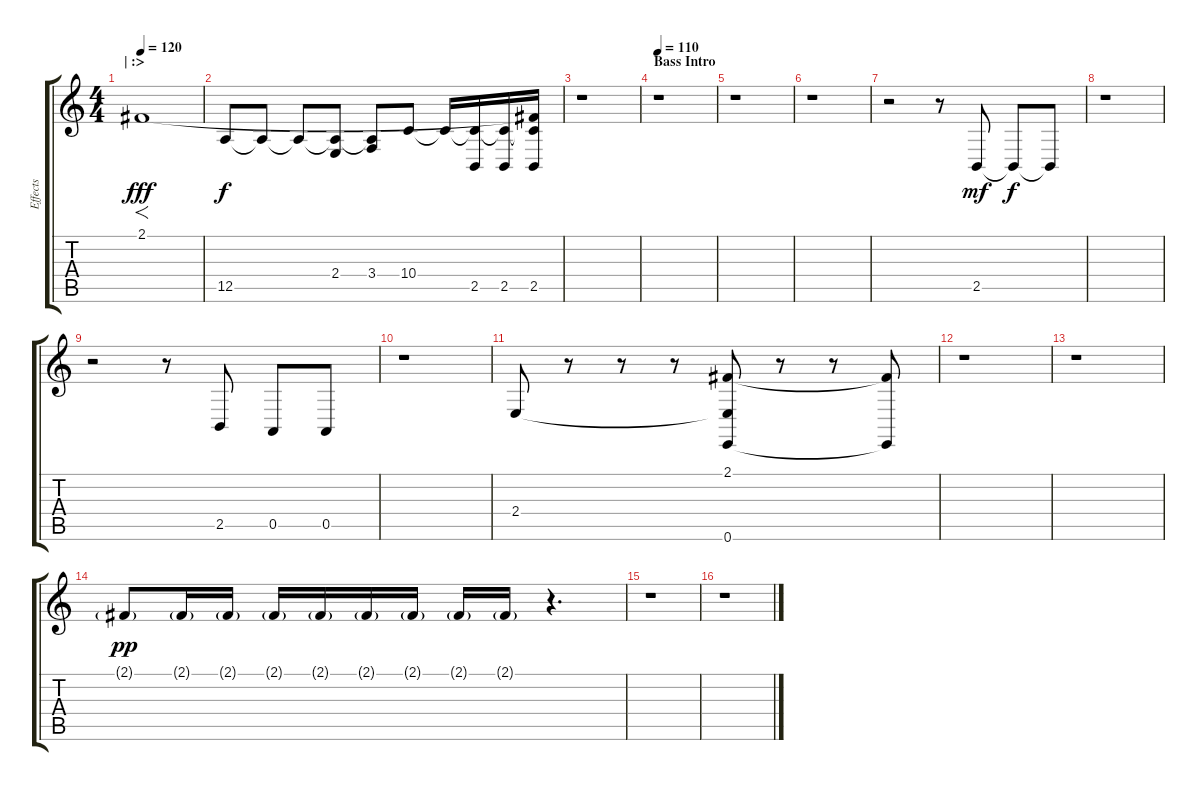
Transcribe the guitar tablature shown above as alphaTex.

\track ("Effects" "Effects") {instrument fx6goblins}
\staff {score tabs}
\tuning (E4 B3 G3 D3 A2 E2) {hide}
\ts (4 4)
\section ("" " | :>")
\tempo 120
\clef g2
\ks c
2.1.1{f dy fff instrument fx6goblins} |
12.5.8{dy f instrument fx8scifi} 12.5{t}.8 12.5{t}.8 (2.4 12.5{t}).8 (3.4 12.5{t}).8 10.4.8 10.4{t}.16 (10.4{t} 2.5).16 (10.4{t} 2.5).16 (2.1{t} 10.4{t} 2.5).16 |
r.1 |
\section ("" "Bass Intro")
\tempo 110
r.1 |
r.1 |
r.1 |
r.2{instrument fx8scifi} r.8 2.5.8{dy mf} 2.5{t}.8{dy f} 2.5{t}.8 |
r.1 |
r.2 r.8 2.5.8 0.5.8 0.5.8 |
r.1 |
2.4.8 r.8 r.8 r.8 (2.1 2.4{t} 0.6).8 r.8 r.8 (2.1{t} 0.6{t}).8 |
r.1 |
r.1 |
2.1{g}.8{dy pp volume 16 instrument guitarfretnoise} 2.1{g}.16 2.1{g}.16 2.1{g}.16 2.1{g}.16 2.1{g}.16 2.1{g}.16 2.1{g}.16 2.1{g}.16 r.4{d} |
r.1 |
r.1
